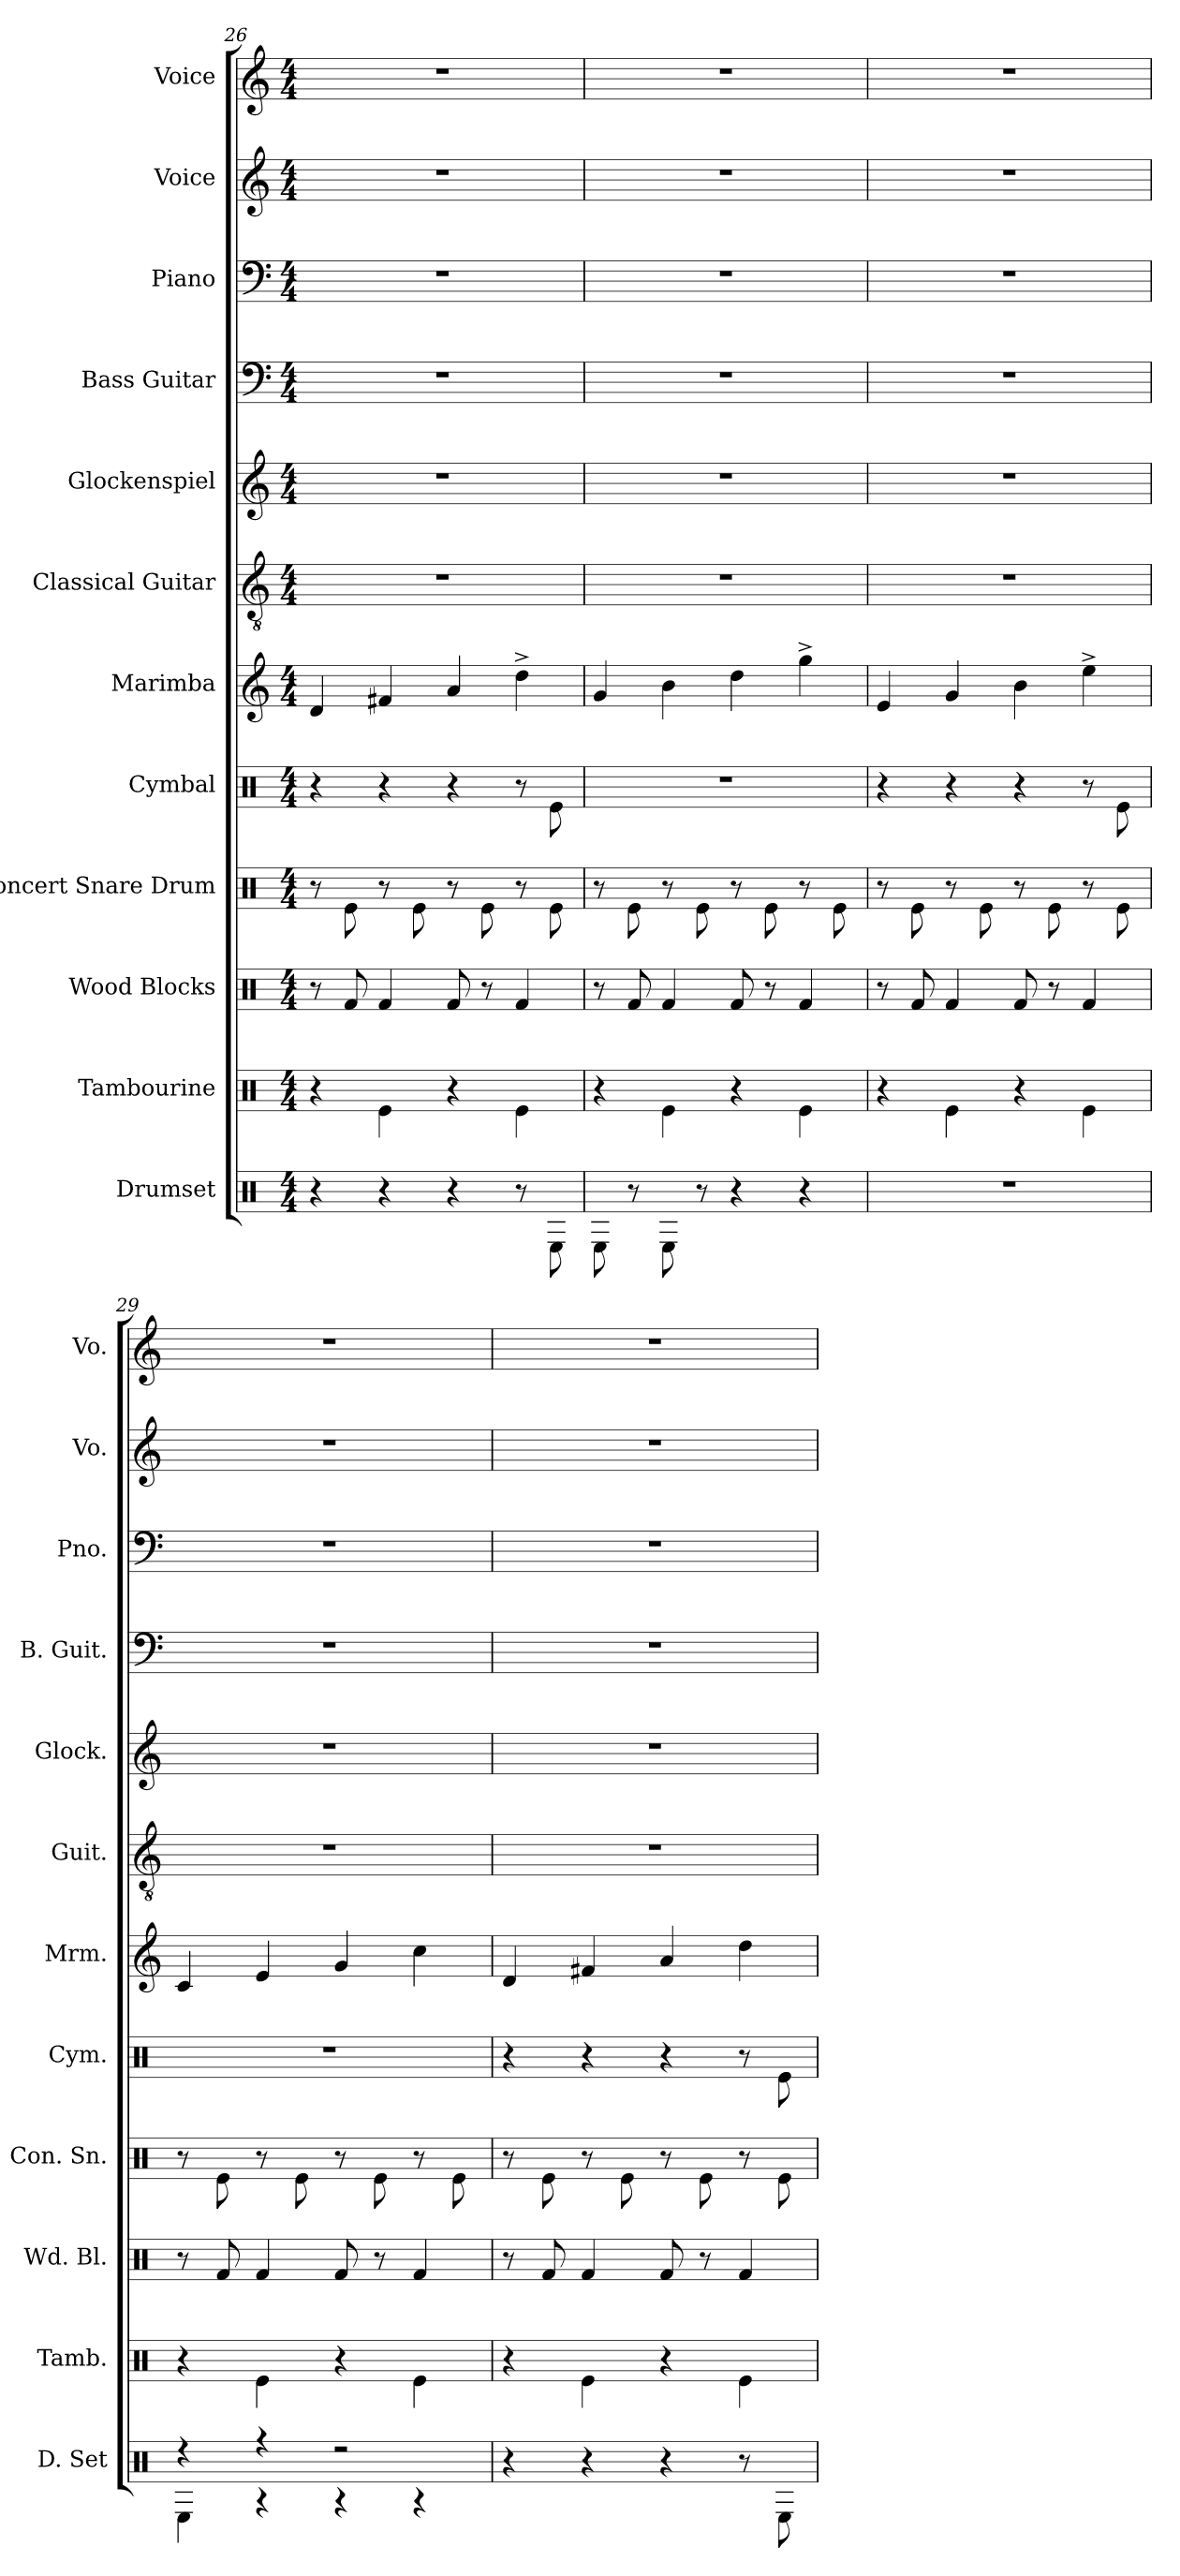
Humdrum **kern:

**kern	**kern	**kern	**kern	**kern	**kern	**kern	**kern	**kern	**kern	**kern	**kern
*part12	*part11	*part10	*part9	*part8	*part7	*part6	*part5	*part4	*part3	*part2	*part1
*staff12	*staff11	*staff10	*staff9	*staff8	*staff7	*staff6	*staff5	*staff4	*staff3	*staff2	*staff1
*I"Drumset	*I"Tambourine	*I"Wood Blocks	*I"Concert Snare Drum	*I"Cymbal	*I"Marimba	*I"Classical Guitar	*I"Glockenspiel	*I"Bass Guitar	*I"Piano	*I"Voice	*I"Voice
*I'D. Set	*I'Tamb.	*I'Wd. Bl.	*I'Con. Sn.	*I'Cym.	*I'Mrm.	*I'Guit.	*I'Glock.	*I'B. Guit.	*I'Pno.	*I'Vo.	*I'Vo.
*clefX	*clefX	*clefX	*clefX	*clefX	*clefG2	*clefGv2	*clefG2	*clefF4	*clefF4	*clefG2	*clefG2
*	*	*	*	*	*	*	*ITrd-14c-24	*ITrd7c12	*	*	*
*k[]	*k[]	*k[]	*k[]	*k[]	*k[]	*k[]	*k[]	*k[]	*k[]	*k[]	*k[]
*M4/4	*M4/4	*M4/4	*M4/4	*M4/4	*M4/4	*M4/4	*M4/4	*M4/4	*M4/4	*M4/4	*M4/4
=26	=26	=26	=26	=26	=26	=26	=26	=26	=26	=26	=26
4r	4r	8r	8r	4r	4d/	1r	1r	1r	1r	1r	1r
.	.	8Rf/	8Re\	.	.	.	.	.	.	.	.
4r	4Re\	4Rf/	8r	4r	4f#X/	.	.	.	.	.	.
.	.	.	8Re\	.	.	.	.	.	.	.	.
4r	4r	8Rf/	8r	4r	4a/	.	.	.	.	.	.
.	.	8r	8Re\	.	.	.	.	.	.	.	.
8r	4Re\	4Rf/	8r	8r	4dd^\	.	.	.	.	.	.
8RE\	.	.	8Re\	8Re\	.	.	.	.	.	.	.
=27	=27	=27	=27	=27	=27	=27	=27	=27	=27	=27	=27
8RE\	4r	8r	8r	1r	4g/	1r	1r	1r	1r	1r	1r
8r	.	8Rf/	8Re\	.	.	.	.	.	.	.	.
8RE\	4Re\	4Rf/	8r	.	4b\	.	.	.	.	.	.
8r	.	.	8Re\	.	.	.	.	.	.	.	.
4r	4r	8Rf/	8r	.	4dd\	.	.	.	.	.	.
.	.	8r	8Re\	.	.	.	.	.	.	.	.
4r	4Re\	4Rf/	8r	.	4gg^\	.	.	.	.	.	.
.	.	.	8Re\	.	.	.	.	.	.	.	.
=28	=28	=28	=28	=28	=28	=28	=28	=28	=28	=28	=28
1r	4r	8r	8r	4r	4e/	1r	1r	1r	1r	1r	1r
.	.	8Rf/	8Re\	.	.	.	.	.	.	.	.
.	4Re\	4Rf/	8r	4r	4g/	.	.	.	.	.	.
.	.	.	8Re\	.	.	.	.	.	.	.	.
.	4r	8Rf/	8r	4r	4b\	.	.	.	.	.	.
.	.	8r	8Re\	.	.	.	.	.	.	.	.
.	4Re\	4Rf/	8r	8r	4ee^\	.	.	.	.	.	.
.	.	.	8Re\	8Re\	.	.	.	.	.	.	.
!!LO:PB:g=z
=29	=29	=29	=29	=29	=29	=29	=29	=29	=29	=29	=29
*^	*	*	*	*	*	*	*	*	*	*	*
4r	4RE\	4r	8r	8r	1r	4c/	1r	1r	1r	1r	1r	1r
.	.	.	8Rf/	8Re\	.	.	.	.	.	.	.	.
4r	4r	4Re\	4Rf/	8r	.	4e/	.	.	.	.	.	.
.	.	.	.	8Re\	.	.	.	.	.	.	.	.
2r	4r	4r	8Rf/	8r	.	4g/	.	.	.	.	.	.
.	.	.	8r	8Re\	.	.	.	.	.	.	.	.
.	4r	4Re\	4Rf/	8r	.	4cc\	.	.	.	.	.	.
.	.	.	.	8Re\	.	.	.	.	.	.	.	.
*v	*v	*	*	*	*	*	*	*	*	*	*	*
=30	=30	=30	=30	=30	=30	=30	=30	=30	=30	=30	=30
4r	4r	8r	8r	4r	4d/	1r	1r	1r	1r	1r	1r
.	.	8Rf/	8Re\	.	.	.	.	.	.	.	.
4r	4Re\	4Rf/	8r	4r	4f#X/	.	.	.	.	.	.
.	.	.	8Re\	.	.	.	.	.	.	.	.
4r	4r	8Rf/	8r	4r	4a/	.	.	.	.	.	.
.	.	8r	8Re\	.	.	.	.	.	.	.	.
8r	4Re\	4Rf/	8r	8r	4dd\	.	.	.	.	.	.
8RE\	.	.	8Re\	8Re\	.	.	.	.	.	.	.
=	=	=	=	=	=	=	=	=	=	=	=
*-	*-	*-	*-	*-	*-	*-	*-	*-	*-	*-	*-
